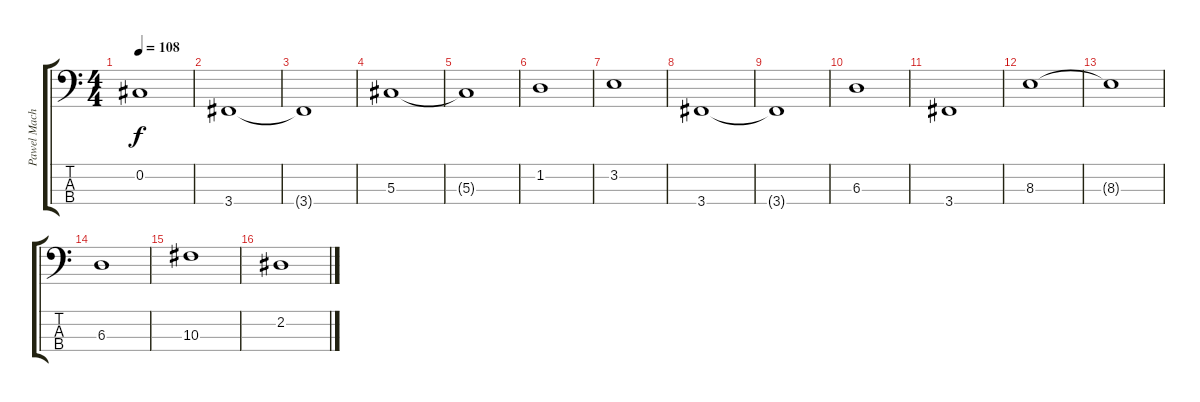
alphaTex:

\track ("Pawel Machivoda" "Pawel Mach") {instrument electricbassfinger}
\staff {score tabs}
\tuning (Gb2 Db2 Ab1 Eb1) {hide}
\ts (4 4)
\tempo 108
\clef f4
\ks c
0.2{t}.1{dy f} |
3.4.1 |
3.4{t}.1 |
5.3.1 |
5.3{t}.1 |
1.2.1 |
3.2.1 |
3.4.1 |
3.4{t}.1 |
6.3.1 |
3.4.1 |
8.3.1 |
8.3{t}.1 |
6.3.1 |
10.3.1 |
2.2.1
